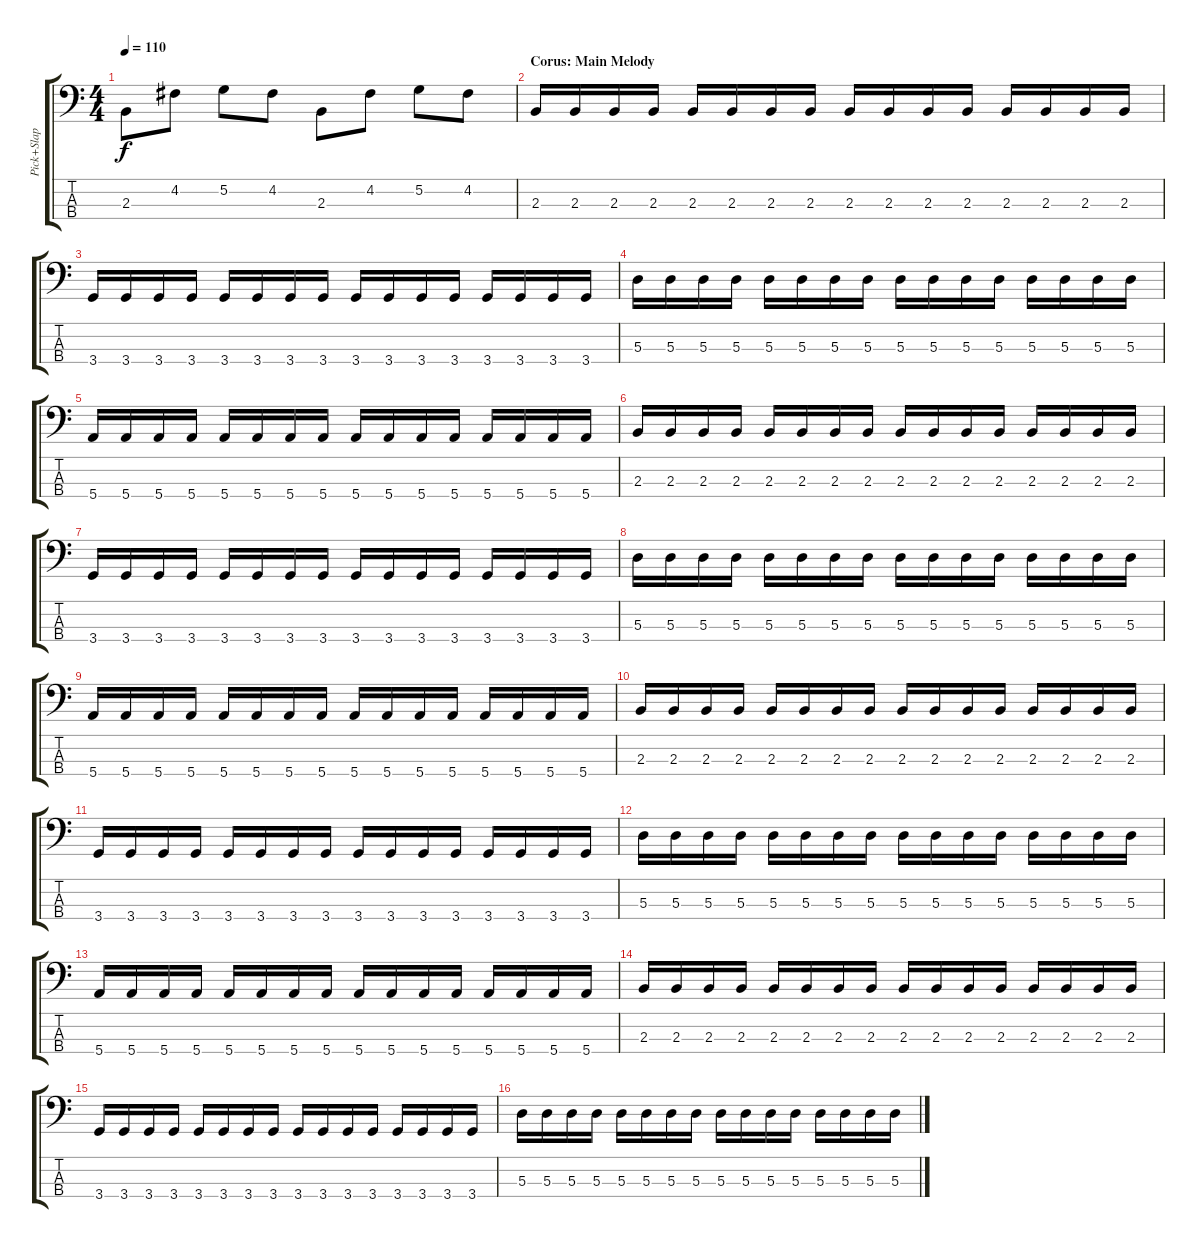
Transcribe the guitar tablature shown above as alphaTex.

\track ("Pick+Slap Bass" "Pick+Slap ") {instrument electricbasspick}
\staff {score tabs}
\tuning (G2 D2 A1 E1) {hide}
\ts (4 4)
\tempo 110
\clef f4
\ks c
2.3.8{dy f} 4.2.8 5.2.8 4.2.8 2.3.8 4.2.8 5.2.8 4.2.8 |
\section ("" "Corus: Main Melody")
2.3.16{instrument electricbasspick} 2.3.16 2.3.16 2.3.16 2.3.16 2.3.16 2.3.16 2.3.16 2.3.16 2.3.16 2.3.16 2.3.16 2.3.16 2.3.16 2.3.16 2.3.16 |
3.4.16 3.4.16 3.4.16 3.4.16 3.4.16 3.4.16 3.4.16 3.4.16 3.4.16 3.4.16 3.4.16 3.4.16 3.4.16 3.4.16 3.4.16 3.4.16 |
5.3.16 5.3.16 5.3.16 5.3.16 5.3.16 5.3.16 5.3.16 5.3.16 5.3.16 5.3.16 5.3.16 5.3.16 5.3.16 5.3.16 5.3.16 5.3.16 |
5.4.16 5.4.16 5.4.16 5.4.16 5.4.16 5.4.16 5.4.16 5.4.16 5.4.16 5.4.16 5.4.16 5.4.16 5.4.16 5.4.16 5.4.16 5.4.16 |
2.3.16 2.3.16 2.3.16 2.3.16 2.3.16 2.3.16 2.3.16 2.3.16 2.3.16 2.3.16 2.3.16 2.3.16 2.3.16 2.3.16 2.3.16 2.3.16 |
3.4.16 3.4.16 3.4.16 3.4.16 3.4.16 3.4.16 3.4.16 3.4.16 3.4.16 3.4.16 3.4.16 3.4.16 3.4.16 3.4.16 3.4.16 3.4.16 |
5.3.16 5.3.16 5.3.16 5.3.16 5.3.16 5.3.16 5.3.16 5.3.16 5.3.16 5.3.16 5.3.16 5.3.16 5.3.16 5.3.16 5.3.16 5.3.16 |
5.4.16 5.4.16 5.4.16 5.4.16 5.4.16 5.4.16 5.4.16 5.4.16 5.4.16 5.4.16 5.4.16 5.4.16 5.4.16 5.4.16 5.4.16 5.4.16 |
2.3.16 2.3.16 2.3.16 2.3.16 2.3.16 2.3.16 2.3.16 2.3.16 2.3.16 2.3.16 2.3.16 2.3.16 2.3.16 2.3.16 2.3.16 2.3.16 |
3.4.16 3.4.16 3.4.16 3.4.16 3.4.16 3.4.16 3.4.16 3.4.16 3.4.16 3.4.16 3.4.16 3.4.16 3.4.16 3.4.16 3.4.16 3.4.16 |
5.3.16 5.3.16 5.3.16 5.3.16 5.3.16 5.3.16 5.3.16 5.3.16 5.3.16 5.3.16 5.3.16 5.3.16 5.3.16 5.3.16 5.3.16 5.3.16 |
5.4.16 5.4.16 5.4.16 5.4.16 5.4.16 5.4.16 5.4.16 5.4.16 5.4.16 5.4.16 5.4.16 5.4.16 5.4.16 5.4.16 5.4.16 5.4.16 |
2.3.16 2.3.16 2.3.16 2.3.16 2.3.16 2.3.16 2.3.16 2.3.16 2.3.16 2.3.16 2.3.16 2.3.16 2.3.16 2.3.16 2.3.16 2.3.16 |
3.4.16 3.4.16 3.4.16 3.4.16 3.4.16 3.4.16 3.4.16 3.4.16 3.4.16 3.4.16 3.4.16 3.4.16 3.4.16 3.4.16 3.4.16 3.4.16 |
5.3.16 5.3.16 5.3.16 5.3.16 5.3.16 5.3.16 5.3.16 5.3.16 5.3.16 5.3.16 5.3.16 5.3.16 5.3.16 5.3.16 5.3.16 5.3.16
